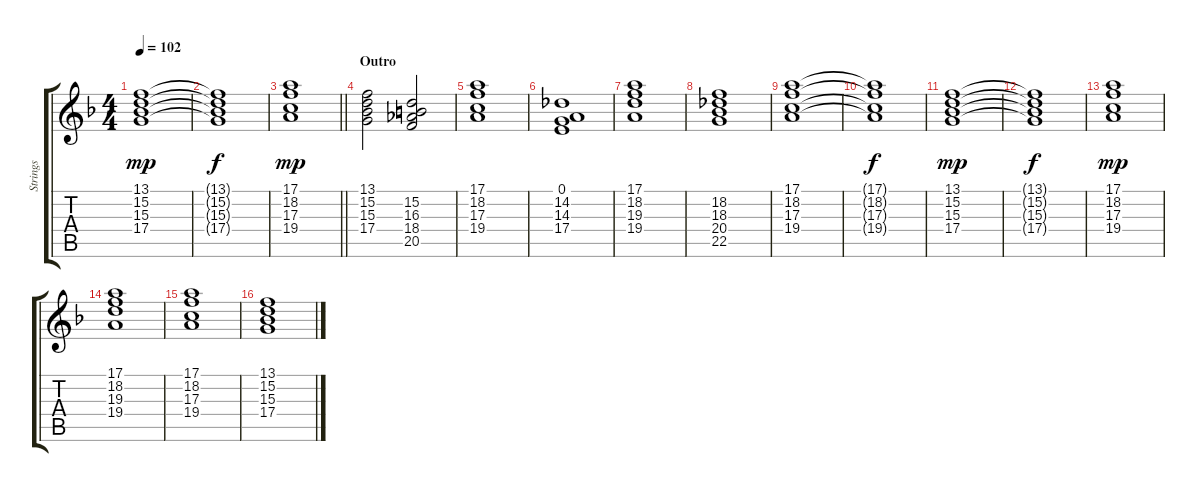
\track ("Strings " "Strings ") {instrument stringensemble2}
\staff {score tabs}
\tuning (E4 B3 G3 D3 A2 E2) {hide}
\ts (4 4)
\tempo 102
\clef g2
\ks f
(13.1 15.2 15.3 17.4).1{dy mp} |
(13.1{t} 15.2{t} 15.3{t} 17.4{t}).1{dy f} |
\barLineRight lightlight
(17.1 18.2 17.3 19.4).1{dy mp} |
\section ("" "Outro")
(13.1 15.2 15.3 17.4).2 (15.2 16.3 18.4 20.5).2 |
(17.1 18.2 17.3 19.4).1 |
(0.1 14.2 14.3 17.4).1 |
(17.1 18.2 19.3 19.4).1 |
(18.2 18.3 20.4 22.5).1 |
(17.1 18.2 17.3 19.4).1 |
(17.1{t} 18.2{t} 17.3{t} 19.4{t}).1{dy f} |
(13.1 15.2 15.3 17.4).1{dy mp} |
(13.1{t} 15.2{t} 15.3{t} 17.4{t}).1{dy f} |
(17.1 18.2 17.3 19.4).1{dy mp} |
(17.1 18.2 19.3 19.4).1 |
(17.1 18.2 17.3 19.4).1 |
(13.1 15.2 15.3 17.4).1
